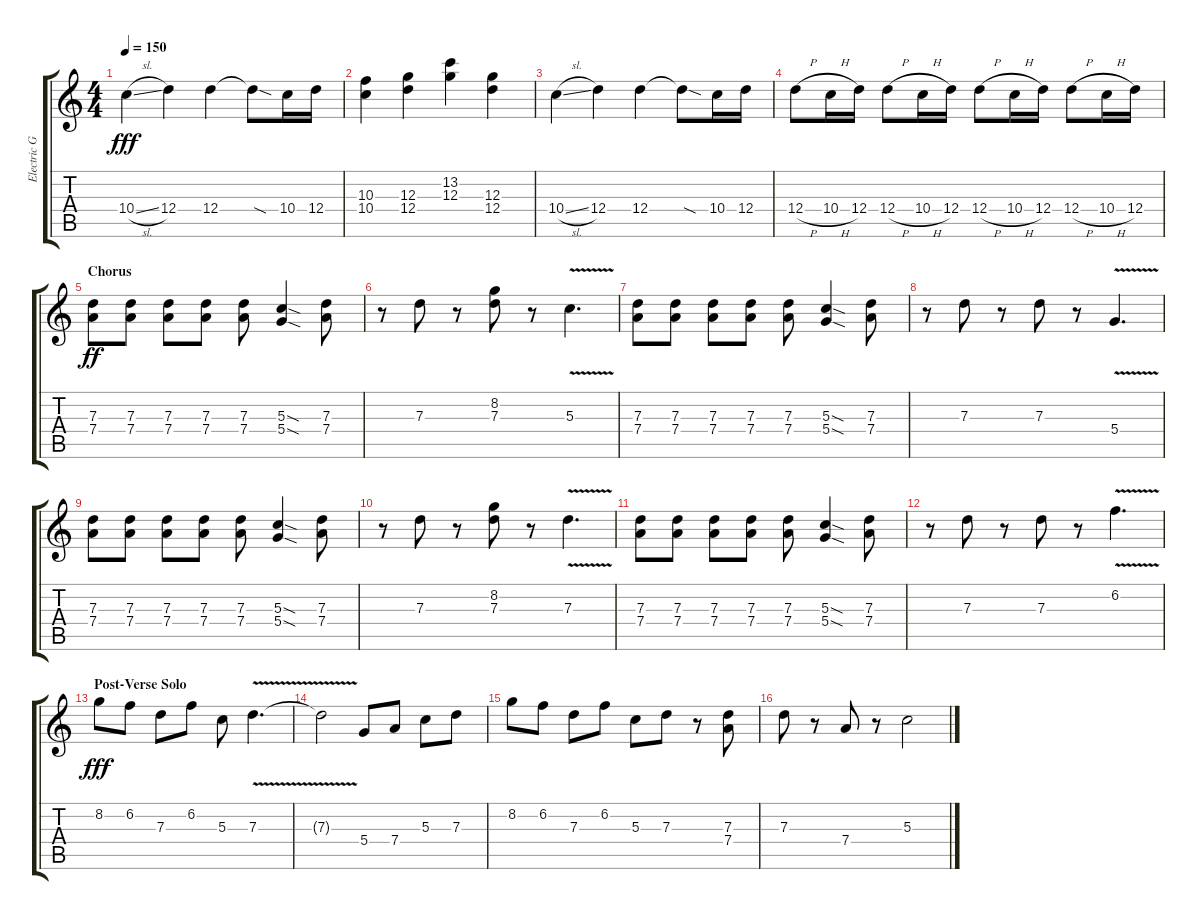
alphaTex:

\track ("Electric Guitar" "Electric G") {instrument overdrivenguitar}
\staff {score tabs}
\tuning (E4 B3 G3 D3 A2 E2) {hide}
\ts (4 4)
\tempo 150
\clef g2
\ks c
10.4{sl}.4{dy fff} 12.4.4 12.4.4 12.4{sod t}.8 10.4.16 12.4.16 |
(10.3 10.4).4 (12.3 12.4).4 (13.2 12.3).4 (12.3 12.4).4 |
10.4{sl}.4 12.4.4 12.4.4 12.4{sod t}.8 10.4.16 12.4.16 |
12.4{h}.8 10.4{h}.16 12.4.16 12.4{h}.8 10.4{h}.16 12.4.16 12.4{h}.8 10.4{h}.16 12.4.16 12.4{h}.8 10.4{h}.16 12.4.16 |
\section ("" "Chorus")
(7.3 7.4).8{dy ff} (7.3 7.4).8 (7.3 7.4).8 (7.3 7.4).8 (7.3 7.4).8 (5.3{sod} 5.4{sod}).4 (7.3 7.4).8 |
r.8 7.3.8 r.8 (8.2 7.3).8 r.8 5.3{v}.4{d} |
(7.3 7.4).8 (7.3 7.4).8 (7.3 7.4).8 (7.3 7.4).8 (7.3 7.4).8 (5.3{sod} 5.4{sod}).4 (7.3 7.4).8 |
r.8 7.3.8 r.8 7.3.8 r.8 5.4{v}.4{d} |
(7.3 7.4).8 (7.3 7.4).8 (7.3 7.4).8 (7.3 7.4).8 (7.3 7.4).8 (5.3{sod} 5.4{sod}).4 (7.3 7.4).8 |
r.8 7.3.8 r.8 (8.2 7.3).8 r.8 7.3{v}.4{d} |
(7.3 7.4).8 (7.3 7.4).8 (7.3 7.4).8 (7.3 7.4).8 (7.3 7.4).8 (5.3{sod} 5.4{sod}).4 (7.3 7.4).8 |
r.8 7.3.8 r.8 7.3.8 r.8 6.2{v}.4{d} |
\section ("" "Post-Verse Solo")
8.2.8{dy fff} 6.2.8 7.3.8 6.2.8 5.3.8 7.3{v}.4{d} |
7.3{t}.2 5.4.8 7.4.8 5.3.8 7.3.8 |
8.2.8 6.2.8 7.3.8 6.2.8 5.3.8 7.3.8 r.8 (7.3 7.4).8 |
7.3.8 r.8 7.4.8 r.8 5.3.2
